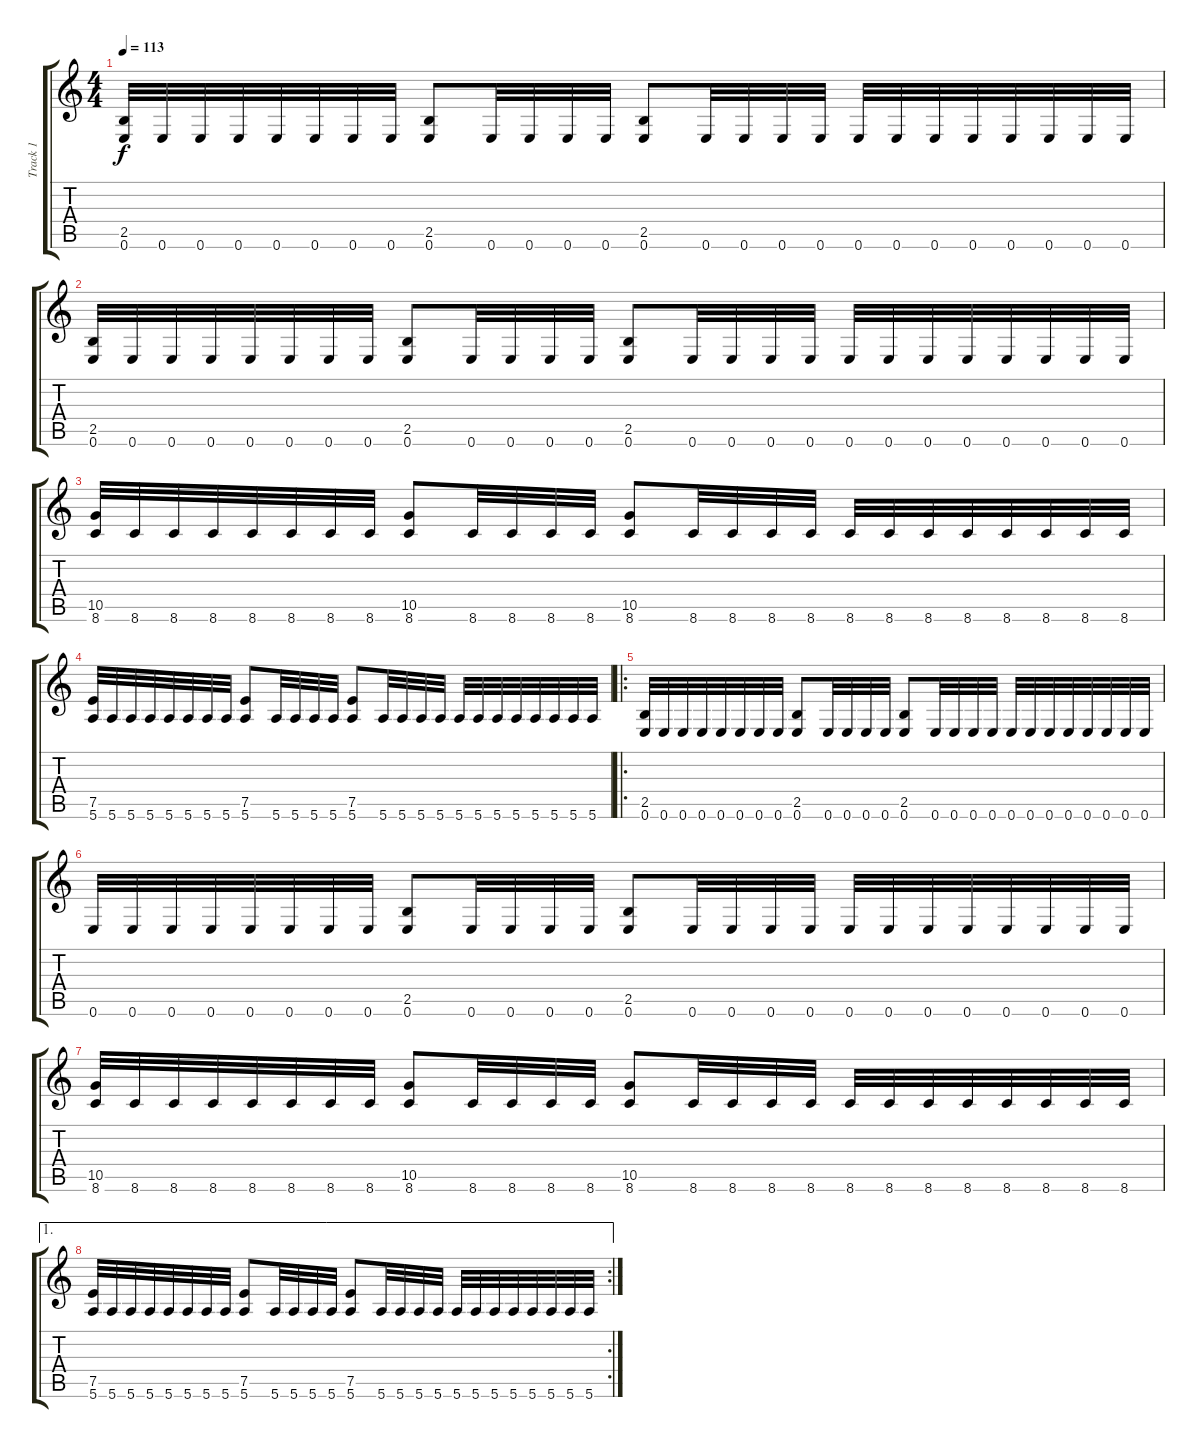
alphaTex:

\track ("Track 1" "Track 1") {instrument distortionguitar}
\staff {score tabs}
\tuning (E4 B3 G3 D3 A2 E2) {hide}
\ts (4 4)
\tempo 113
\clef g2
\ks c
(2.5 0.6).32{dy f} 0.6.32 0.6.32 0.6.32 0.6.32 0.6.32 0.6.32 0.6.32 (2.5 0.6).8 0.6.32 0.6.32 0.6.32 0.6.32 (2.5 0.6).8 0.6.32 0.6.32 0.6.32 0.6.32 0.6.32 0.6.32 0.6.32 0.6.32 0.6.32 0.6.32 0.6.32 0.6.32 |
(2.5 0.6).32 0.6.32 0.6.32 0.6.32 0.6.32 0.6.32 0.6.32 0.6.32 (2.5 0.6).8 0.6.32 0.6.32 0.6.32 0.6.32 (2.5 0.6).8 0.6.32 0.6.32 0.6.32 0.6.32 0.6.32 0.6.32 0.6.32 0.6.32 0.6.32 0.6.32 0.6.32 0.6.32 |
(10.5 8.6).32 8.6.32 8.6.32 8.6.32 8.6.32 8.6.32 8.6.32 8.6.32 (10.5 8.6).8 8.6.32 8.6.32 8.6.32 8.6.32 (10.5 8.6).8 8.6.32 8.6.32 8.6.32 8.6.32 8.6.32 8.6.32 8.6.32 8.6.32 8.6.32 8.6.32 8.6.32 8.6.32 |
(7.5 5.6).32 5.6.32 5.6.32 5.6.32 5.6.32 5.6.32 5.6.32 5.6.32 (7.5 5.6).8 5.6.32 5.6.32 5.6.32 5.6.32 (7.5 5.6).8 5.6.32 5.6.32 5.6.32 5.6.32 5.6.32 5.6.32 5.6.32 5.6.32 5.6.32 5.6.32 5.6.32 5.6.32 |
\ro
(2.5 0.6).32 0.6.32 0.6.32 0.6.32 0.6.32 0.6.32 0.6.32 0.6.32 (2.5 0.6).8 0.6.32 0.6.32 0.6.32 0.6.32 (2.5 0.6).8 0.6.32 0.6.32 0.6.32 0.6.32 0.6.32 0.6.32 0.6.32 0.6.32 0.6.32 0.6.32 0.6.32 0.6.32 |
0.6.32 0.6.32 0.6.32 0.6.32 0.6.32 0.6.32 0.6.32 0.6.32 (2.5 0.6).8 0.6.32 0.6.32 0.6.32 0.6.32 (2.5 0.6).8 0.6.32 0.6.32 0.6.32 0.6.32 0.6.32 0.6.32 0.6.32 0.6.32 0.6.32 0.6.32 0.6.32 0.6.32 |
(10.5 8.6).32 8.6.32 8.6.32 8.6.32 8.6.32 8.6.32 8.6.32 8.6.32 (10.5 8.6).8 8.6.32 8.6.32 8.6.32 8.6.32 (10.5 8.6).8 8.6.32 8.6.32 8.6.32 8.6.32 8.6.32 8.6.32 8.6.32 8.6.32 8.6.32 8.6.32 8.6.32 8.6.32 |
\ae 1
\rc 2
(7.5 5.6).32 5.6.32 5.6.32 5.6.32 5.6.32 5.6.32 5.6.32 5.6.32 (7.5 5.6).8 5.6.32 5.6.32 5.6.32 5.6.32 (7.5 5.6).8 5.6.32 5.6.32 5.6.32 5.6.32 5.6.32 5.6.32 5.6.32 5.6.32 5.6.32 5.6.32 5.6.32 5.6.32
